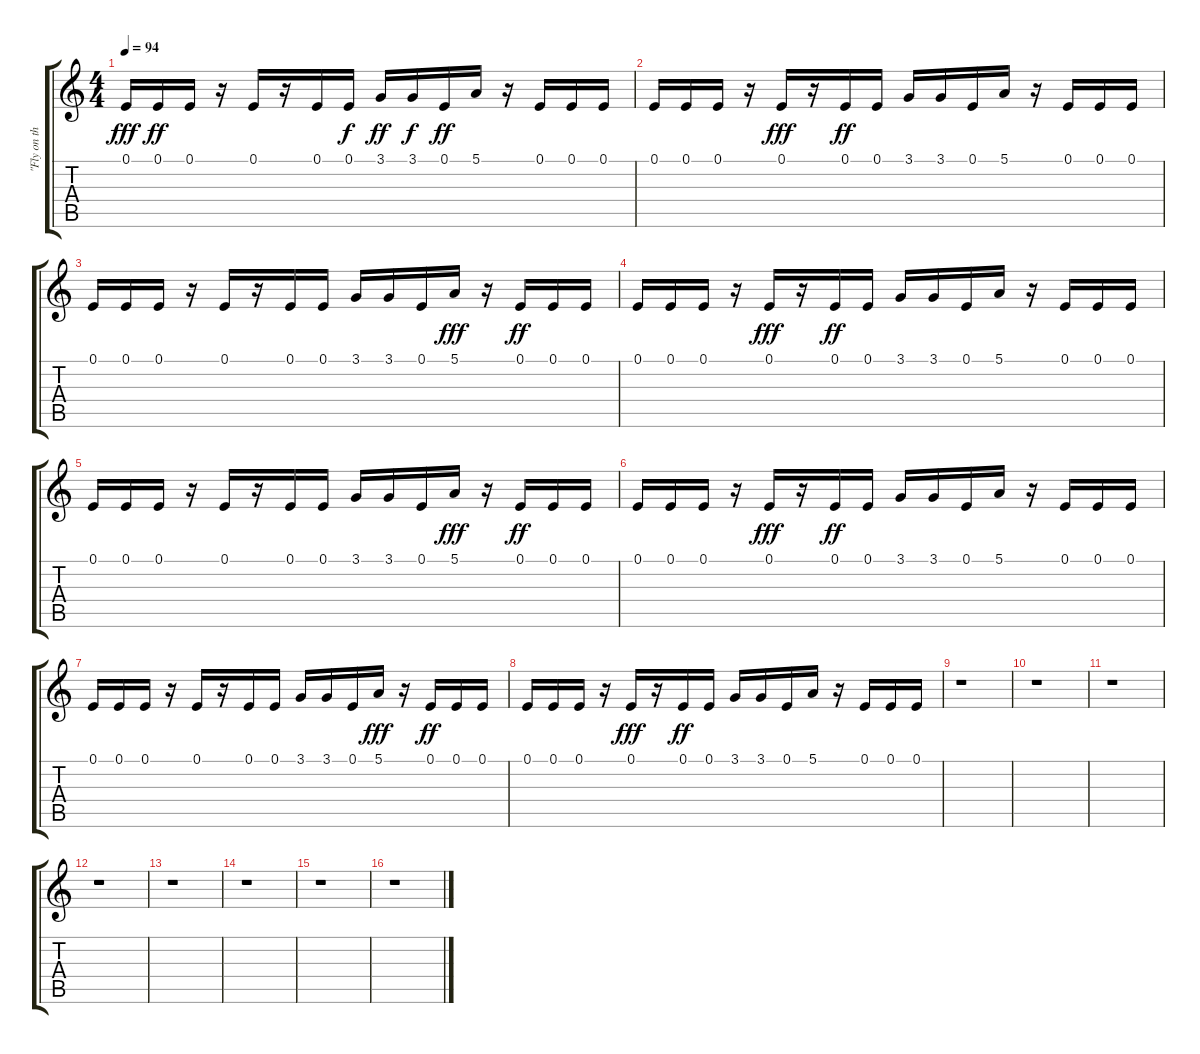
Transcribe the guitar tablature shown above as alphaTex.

\track ("\"Fly on the " "\"Fly on th") {instrument honkytonkpiano}
\staff {score tabs}
\tuning (E4 B3 G3 D3 A2 E2) {hide}
\ts (4 4)
\tempo 94
\clef g2
\ks c
0.1.16{dy fff} 0.1.16{dy ff} 0.1.16 r.16 0.1.16 r.16 0.1.16{balance 12} 0.1.16{dy f} 3.1.16{dy ff balance 4} 3.1.16{dy f} 0.1.16{dy ff} 5.1.16{balance 4} r.16 0.1.16{balance 10} 0.1.16 0.1.16 |
0.1.16{balance 11} 0.1.16 0.1.16 r.16 0.1.16{dy fff balance 5} r.16 0.1.16{dy ff} 0.1.16 3.1.16{balance 12} 3.1.16 0.1.16 5.1.16{balance 4} r.16 0.1.16 0.1.16 0.1.16{balance 11} |
0.1.16 0.1.16 0.1.16{balance 5} r.16 0.1.16{balance 13} r.16 0.1.16{balance 12} 0.1.16 3.1.16{balance 3} 3.1.16 0.1.16 5.1.16{dy fff} r.16 0.1.16{dy ff balance 13} 0.1.16 0.1.16 |
0.1.16{balance 5} 0.1.16 0.1.16{balance 9} r.16 0.1.16{dy fff balance 4} r.16 0.1.16{dy ff} 0.1.16 3.1.16{balance 10} 3.1.16 0.1.16 5.1.16{balance 3} r.16 0.1.16 0.1.16{balance 13} 0.1.16 |
0.1.16 0.1.16 0.1.16{balance 3} r.16 0.1.16{balance 9} r.16 0.1.16{balance 11} 0.1.16 3.1.16{balance 5} 3.1.16 0.1.16 5.1.16{dy fff balance 12} r.16 0.1.16{dy ff} 0.1.16{balance 3} 0.1.16 |
0.1.16 0.1.16{balance 12} 0.1.16 r.16 0.1.16{dy fff balance 4} r.16 0.1.16{dy ff} 0.1.16 3.1.16{balance 12} 3.1.16 0.1.16 5.1.16 r.16 0.1.16{balance 4} 0.1.16 0.1.16 |
0.1.16{balance 11} 0.1.16 0.1.16{balance 4} r.16 0.1.16{balance 13} r.16 0.1.16 0.1.16 3.1.16{balance 3} 3.1.16 0.1.16 5.1.16{dy fff balance 12} r.16 0.1.16{dy ff} 0.1.16 0.1.16 |
0.1.16{balance 3} 0.1.16 0.1.16 r.16 0.1.16{dy fff balance 12} r.16 0.1.16{dy ff} 0.1.16 3.1.16{balance 4} 3.1.16 0.1.16{balance 10} 5.1.16 r.16 0.1.16 0.1.16{balance 3} 0.1.16 |
r.1 |
r.1 |
r.1 |
r.1 |
r.1 |
r.1 |
r.1 |
r.1
